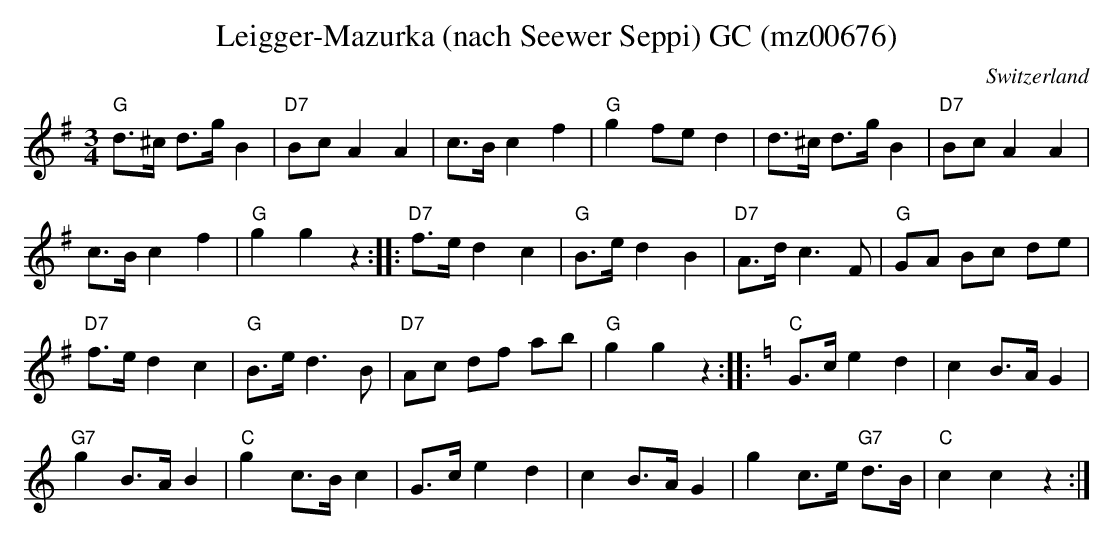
X:1
T: Leigger-Mazurka (nach Seewer Seppi) GC (mz00676)
O:Switzerland
M:3/4
L:1/8
K:G major
"G"d>^c d>gB2 | "D7"Bc A2A2 | c>B c2f2 | "G"g2fed2 | d>^c d>gB2 | "D7"BcA2A2 |
c>B c2f2 | "G"g2g2z2 :: "D7"f>e d2c2 | "G"B>e d2B2 | "D7"A>dc3F | "G"GA Bc de |
"D7"f>ed2c2 | "G"B>ed3B | "D7"Ac df ab | "G"g2g2z2 :: [K:C] "C"G>ce2d2 | c2B>AG2 |
"G7"g2B>AB2 | "C"g2c>Bc2 | G>ce2d2 | c2B>AG2 | g2c>e "G7"d>B | "C"c2c2z2 :|
